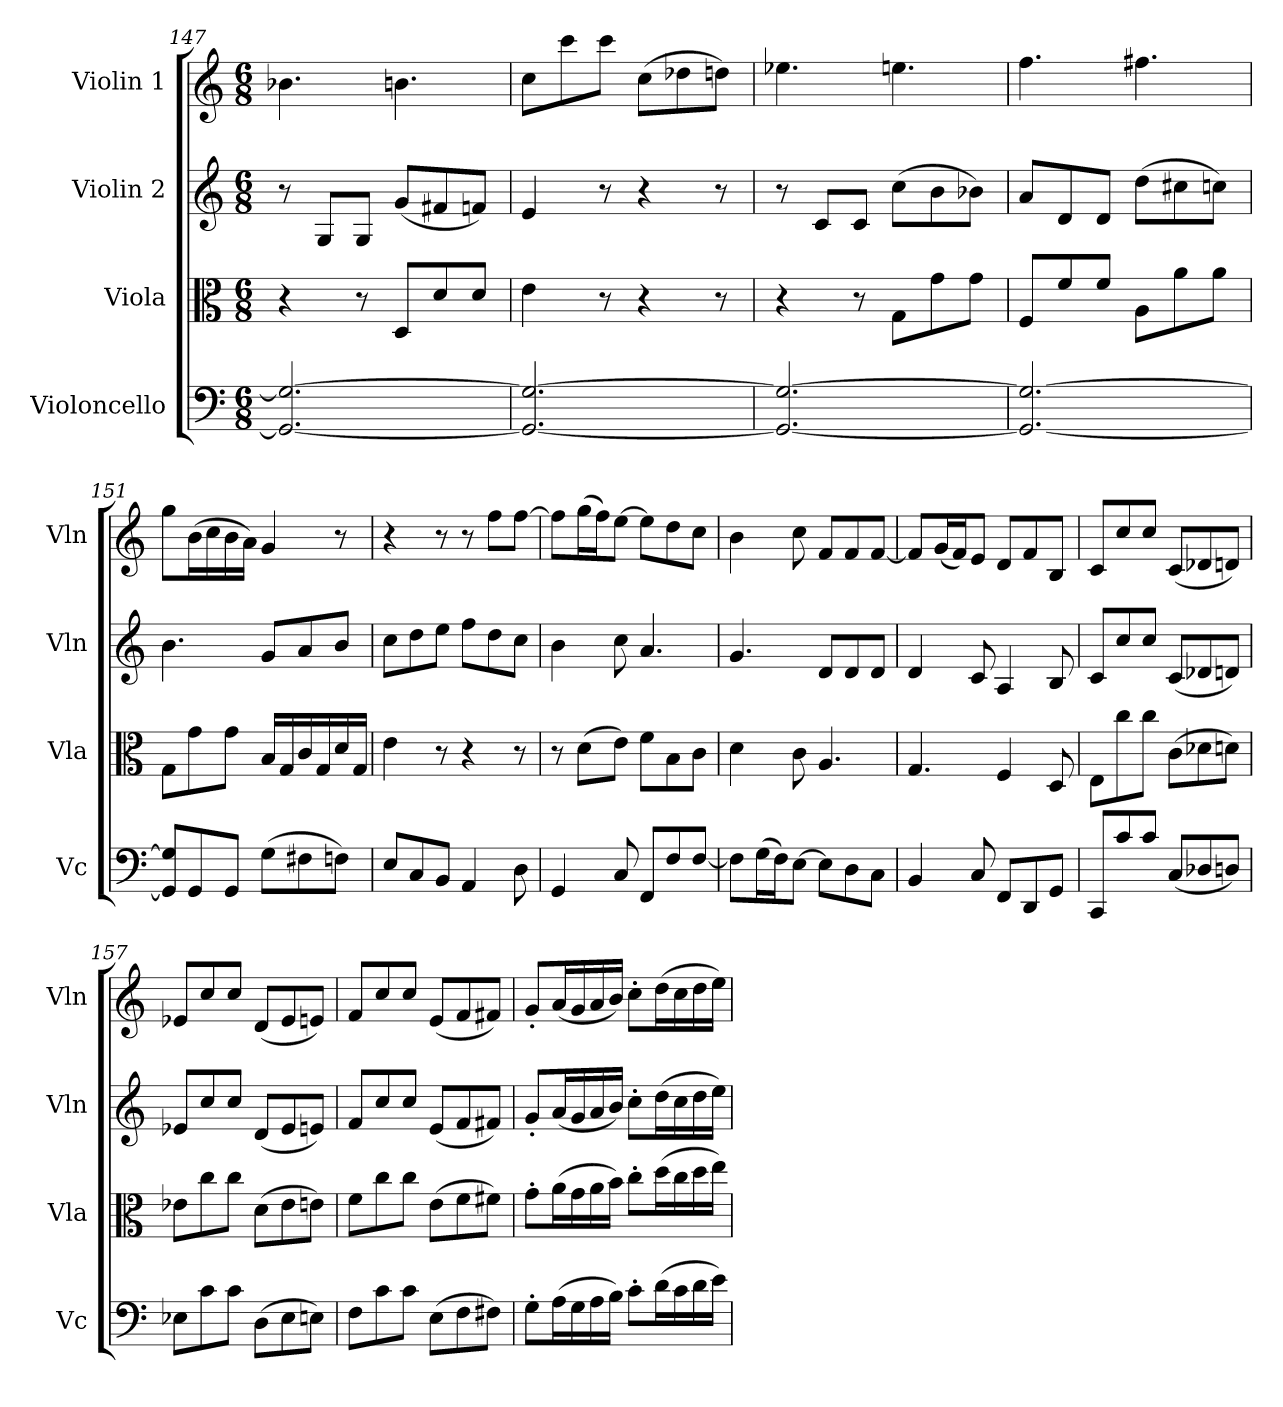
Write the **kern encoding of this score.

**kern	**kern	**kern	**kern
*part4	*part3	*part2	*part1
*staff4	*staff3	*staff2	*staff1
*I"Violoncello	*I"Viola	*I"Violin 2	*I"Violin 1
*I'Vc	*I'Vla	*I'Vln	*I'Vln
*clefF4	*clefC3	*clefG2	*clefG2
*k[]	*k[]	*k[]	*k[]
*M6/8	*M6/8	*M6/8	*M6/8
=147	=147	=147	=147
2.GG/_ 2.G/_	4r	8r	4.b-X\
.	.	8G/L	.
.	8r	8G/J	.
.	8D/L	(8g/L	4.bn\
.	8d/	8f#X/	.
.	8d/J	8fn/J)	.
=148	=148	=148	=148
2.GG/_ 2.G/_	4e\	4e/	8cc\L
.	.	.	8ccc\
.	8r	8r	8ccc\J
.	4r	4r	(8cc\L
.	.	.	8dd-X\
.	8r	8r	8ddn\J)
!!LO:LB:g=z
=149	=149	=149	=149
2.GG/_ 2.G/_	4r	8r	4.ee-X\
.	.	8c/L	.
.	8r	8c/J	.
.	8G\L	(8cc\L	4.een\
.	8g\	8b\	.
.	8g\J	8b-X\J)	.
!!LO:PB:g=z
=150	=150	=150	=150
2.GG/_ 2.G/_	8F/L	8a/L	4.ff\
.	8f/	8d/	.
.	8f/J	8d/J	.
.	8A\L	(8dd\L	4.ff#X\
.	8a\	8cc#X\	.
.	8a\J	8ccn\J)	.
=151	=151	=151	=151
8GG/] 8G/]L	8G\L	4.b\	8gg\L
8GG/	8g\	.	(16b\L
.	.	.	16cc\
8GG/J	8g\J	.	16b\
.	.	.	16a\JJ)
(8G\L	16B/LL	8g/L	4g/
.	16G/	.	.
8F#X\	16c/	8a/	.
.	16G/	.	.
8Fn\J)	16d/	8b/J	8r
.	16G/JJ	.	.
=152	=152	=152	=152
8E/L	4e\	8cc\L	4r
8C/	.	8dd\	.
8BB/J	8r	8ee\J	8r
4AA/	4r	8ff\L	8r
.	.	8dd\	8ff\L
8D\	8r	8cc\J	[8ff\J
=153	=153	=153	=153
4GG/	8r	4b\	8ff\L]
.	(8d\L	.	(16gg\L
.	.	.	16ff\J)
8C/	8e\J)	8cc\	[8ee\J
8FF/L	8f\L	4.a/	8ee\L]
8F/	8B\	.	8dd\
[8F/J	8c\J	.	8cc\J
=154	=154	=154	=154
8F\L]	4d\	4.g/	4b\
(16G\L	.	.	.
16F\J)	.	.	.
[8E\J	8c\	.	8cc\
8E\L]	4.A/	8d/L	8f/L
8D\	.	8d/	8f/
8C\J	.	8d/J	[8f/J
!!LO:LB:g=z
=155	=155	=155	=155
4BB/	4.G/	4d/	8f/L]
.	.	.	(16g/L
.	.	.	16f/J)
8C/	.	8c/	8e/J
8FF/L	4F/	4A/	8d/L
8DD/	.	.	8f/
8GG/J	8D/	8B/	8B/J
!!LO:LB:g=z
=156	=156	=156	=156
8CC/L	8E\L	8c/L	8c/L
8c/	8cc\	8cc/	8cc/
8c/J	8cc\J	8cc/J	8cc/J
(8C/L	(8c\L	(8c/L	(8c/L
8D-X/	8d-X\	8d-X/	8d-X/
8Dn/J)	8dn\J)	8dn/J)	8dn/J)
=157	=157	=157	=157
8E-X\L	8e-X\L	8e-X/L	8e-X/L
8c\	8cc\	8cc/	8cc/
8c\J	8cc\J	8cc/J	8cc/J
(8D\L	(8d\L	(8d/L	(8d/L
8E-\	8e-\	8e-/	8e-/
8En\J)	8en\J)	8en/J)	8en/J)
=158	=158	=158	=158
8F\L	8f\L	8f/L	8f/L
8c\	8cc\	8cc/	8cc/
8c\J	8cc\J	8cc/J	8cc/J
(8E\L	(8e\L	(8e/L	(8e/L
8F\	8f\	8f/	8f/
8F#X\J)	8f#X\J)	8f#X/J)	8f#X/J)
=159	=159	=159	=159
8G'\L	8g'\L	8g'/L	8g'/L
(16A\L	(16a\L	(16a/L	(16a/L
16G\	16g\	16g/	16g/
16A\	16a\	16a/	16a/
16B\JJ)	16b\JJ)	16b/JJ)	16b/JJ)
8c'\L	8cc'\L	8cc'\L	8cc'\L
(16d\L	(16dd\L	(16dd\L	(16dd\L
16c\	16cc\	16cc\	16cc\
16d\	16dd\	16dd\	16dd\
16e\JJ)	16ee\JJ)	16ee\JJ)	16ee\JJ)
=	=	=	=
*-	*-	*-	*-
